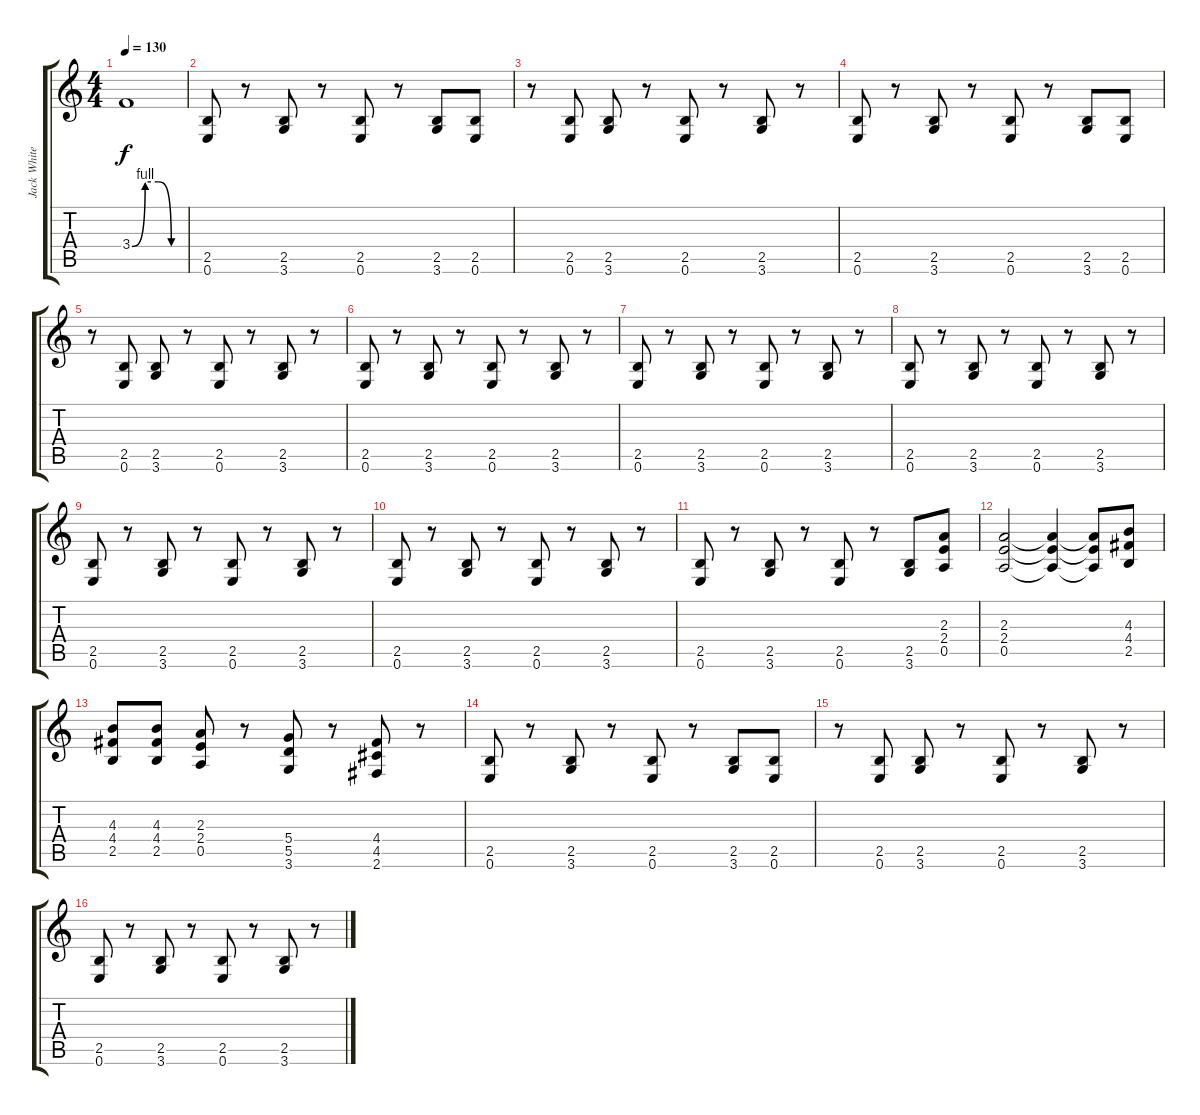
\track ("Jack White" "Jack White") {instrument distortionguitar}
\staff {score tabs}
\tuning (E4 B3 G3 D3 A2 E2) {hide}
\ts (4 4)
\tempo 130
\clef g2
\ks c
3.4{be (custom 0 0 15 4 30 4 45 0 60 0)}.1{dy f instrument distortionguitar} |
(2.5 0.6).8 r.8 (2.5 3.6).8 r.8 (2.5 0.6).8 r.8 (2.5 3.6).8 (2.5 0.6).8 |
r.8 (2.5 0.6).8 (2.5 3.6).8 r.8 (2.5 0.6).8 r.8 (2.5 3.6).8 r.8 |
(2.5 0.6).8 r.8 (2.5 3.6).8 r.8 (2.5 0.6).8 r.8 (2.5 3.6).8 (2.5 0.6).8 |
r.8 (2.5 0.6).8 (2.5 3.6).8 r.8 (2.5 0.6).8 r.8 (2.5 3.6).8 r.8 |
(2.5 0.6).8 r.8 (2.5 3.6).8 r.8 (2.5 0.6).8 r.8 (2.5 3.6).8 r.8 |
(2.5 0.6).8 r.8 (2.5 3.6).8 r.8 (2.5 0.6).8 r.8 (2.5 3.6).8 r.8 |
(2.5 0.6).8 r.8 (2.5 3.6).8 r.8 (2.5 0.6).8 r.8 (2.5 3.6).8 r.8 |
(2.5 0.6).8 r.8 (2.5 3.6).8 r.8 (2.5 0.6).8 r.8 (2.5 3.6).8 r.8 |
(2.5 0.6).8 r.8 (2.5 3.6).8 r.8 (2.5 0.6).8 r.8 (2.5 3.6).8 r.8 |
(2.5 0.6).8 r.8 (2.5 3.6).8 r.8 (2.5 0.6).8 r.8 (2.5 3.6).8 (2.3 2.4 0.5).8 |
(2.3 2.4 0.5).2 (2.3{t} 2.4{t} 0.5{t}).4 (2.3{t} 2.4{t} 0.5{t}).8 (4.3 4.4 2.5).8 |
(4.3 4.4 2.5).8 (4.3 4.4 2.5).8 (2.3 2.4 0.5).8 r.8 (5.4 5.5 3.6).8 r.8 (4.4 4.5 2.6).8 r.8 |
(2.5 0.6).8 r.8 (2.5 3.6).8 r.8 (2.5 0.6).8 r.8 (2.5 3.6).8 (2.5 0.6).8 |
r.8 (2.5 0.6).8 (2.5 3.6).8 r.8 (2.5 0.6).8 r.8 (2.5 3.6).8 r.8 |
(2.5 0.6).8 r.8 (2.5 3.6).8 r.8 (2.5 0.6).8 r.8 (2.5 3.6).8 r.8
